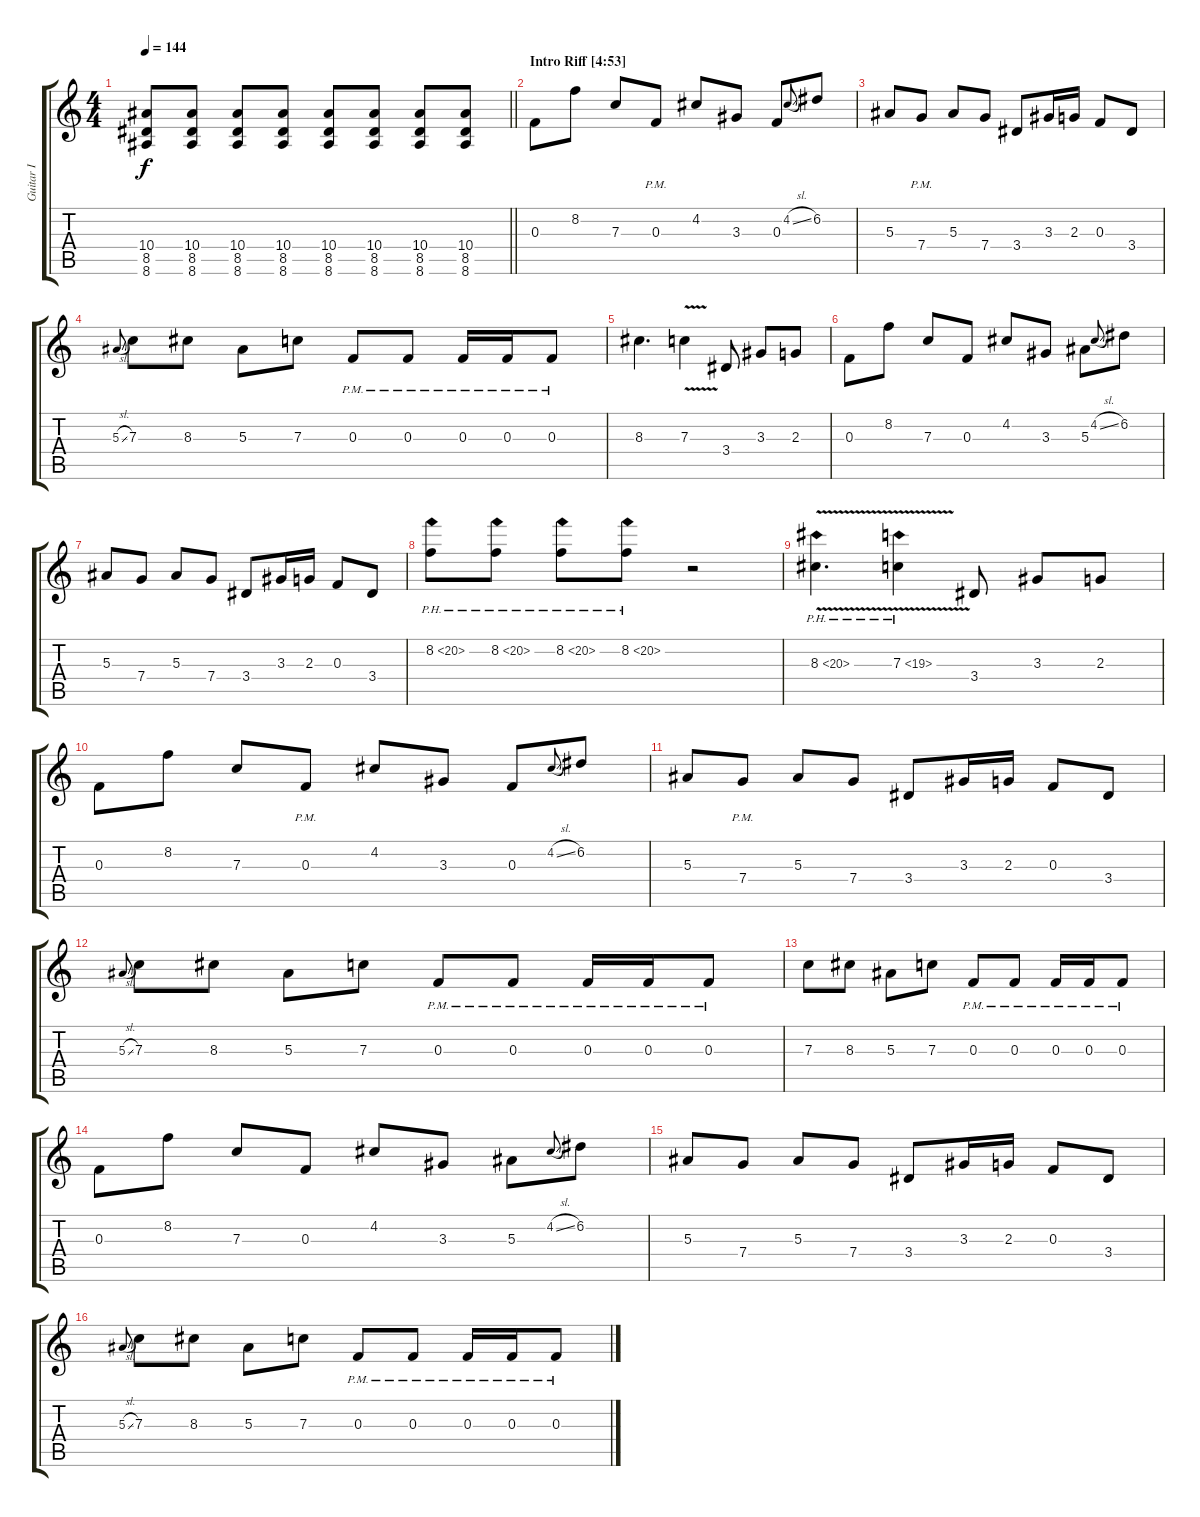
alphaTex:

\track ("Guitar I" "Guitar I") {instrument overdrivenguitar}
\staff {score tabs}
\tuning (D4 A3 F3 C3 G2 D2) {hide}
\ts (4 4)
\tempo 144
\clef g2
\barLineRight lightlight
\ks c
(10.4 8.5 8.6).8{dy f} (10.4 8.5 8.6).8 (10.4 8.5 8.6).8 (10.4 8.5 8.6).8 (10.4 8.5 8.6).8 (10.4 8.5 8.6).8 (10.4 8.5 8.6).8 (10.4 8.5 8.6).8 |
\section ("" "Intro Riff [4:53]")
0.3.8{volume 16 balance 8 instrument overdrivenguitar} 8.2.8 7.3.8 0.3{pm}.8 4.2.8 3.3.8 0.3.8 4.2{sl}.8{gr onbeat} 6.2.8 |
5.3.8 7.4{pm}.8 5.3.8 7.4.8 3.4.8 3.3.16 2.3.16 0.3.8 3.4.8 |
5.3{sl}.8{gr onbeat} 7.3.8 8.3.8 5.3.8 7.3.8 0.3{pm}.8 0.3{pm}.8 0.3{pm}.16 0.3{pm}.16 0.3{pm}.8 |
8.3.4{d} 7.3{v}.4 3.4.8 3.3.8 2.3.8 |
0.3.8 8.2.8 7.3.8 0.3.8 4.2.8 3.3.8 5.3.8 4.2{sl}.8{gr onbeat} 6.2.8 |
5.3.8 7.4.8 5.3.8 7.4.8 3.4.8 3.3.16 2.3.16 0.3.8 3.4.8 |
8.2{ph 12}.8 8.2{ph 12}.8 8.2{ph 12}.8 8.2{ph 12}.8 r.2 |
8.3{ph 12 v}.4{d} 7.3{ph 12 v}.4 3.4.8 3.3.8 2.3.8 |
0.3.8 8.2.8 7.3.8 0.3{pm}.8 4.2.8 3.3.8 0.3.8 4.2{sl}.8{gr onbeat} 6.2.8 |
5.3.8 7.4{pm}.8 5.3.8 7.4.8 3.4.8 3.3.16 2.3.16 0.3.8 3.4.8 |
5.3{sl}.8{gr onbeat} 7.3.8 8.3.8 5.3.8 7.3.8 0.3{pm}.8 0.3{pm}.8 0.3{pm}.16 0.3{pm}.16 0.3{pm}.8 |
7.3.8 8.3.8 5.3.8 7.3.8 0.3{pm}.8 0.3{pm}.8 0.3{pm}.16 0.3{pm}.16 0.3{pm}.8 |
0.3.8 8.2.8 7.3.8 0.3.8 4.2.8 3.3.8 5.3.8 4.2{sl}.8{gr onbeat} 6.2.8 |
5.3.8 7.4.8 5.3.8 7.4.8 3.4.8 3.3.16 2.3.16 0.3.8 3.4.8 |
5.3{sl}.8{gr onbeat} 7.3.8 8.3.8 5.3.8 7.3.8 0.3{pm}.8 0.3{pm}.8 0.3{pm}.16 0.3{pm}.16 0.3{pm}.8
